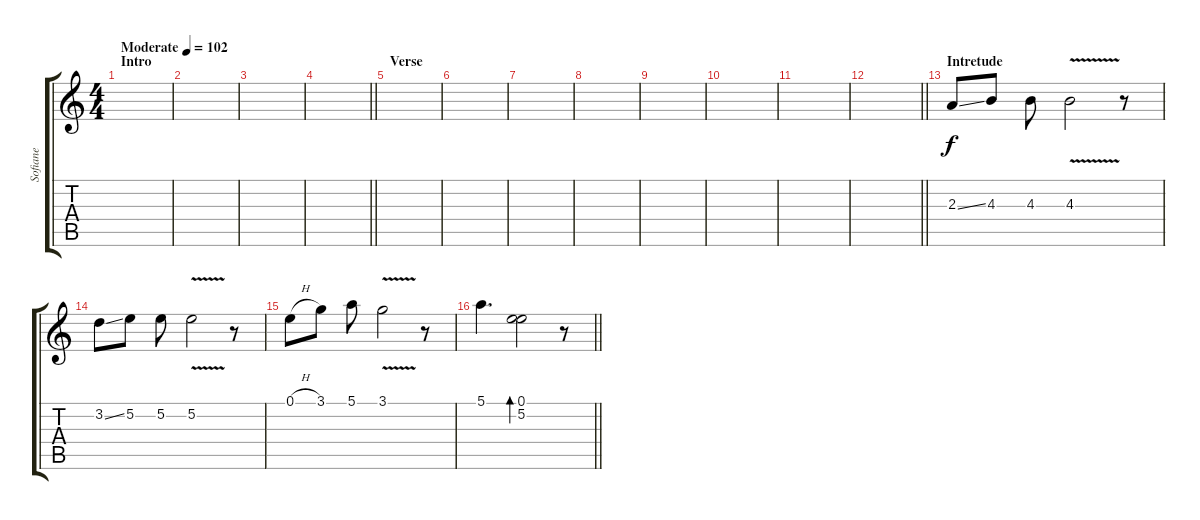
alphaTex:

\track ("Sofiane" "Sofiane") {instrument electricguitarclean}
\staff {score tabs}
\tuning (E4 B3 G3 D3 A2 E2) {hide}
\ts (4 4)
\section ("" "Intro")
\tempo (102 "Moderate")
\clef g2
\ks c
|
|
|
\barLineRight lightlight
|
\section ("" "Verse")
|
|
|
|
|
|
|
\barLineRight lightlight
|
\section ("" "Intretude")
2.3{ss}.8 4.3.8 4.3.8 4.3{v}.2 r.8 |
3.2{ss}.8 5.2.8 5.2.8 5.2{v}.2 r.8 |
0.1{h}.8 3.1.8 5.1.8 3.1{v}.2 r.8 |
\barLineRight lightlight
5.1.4{d} (0.1 5.2).2{bd 240} r.8
